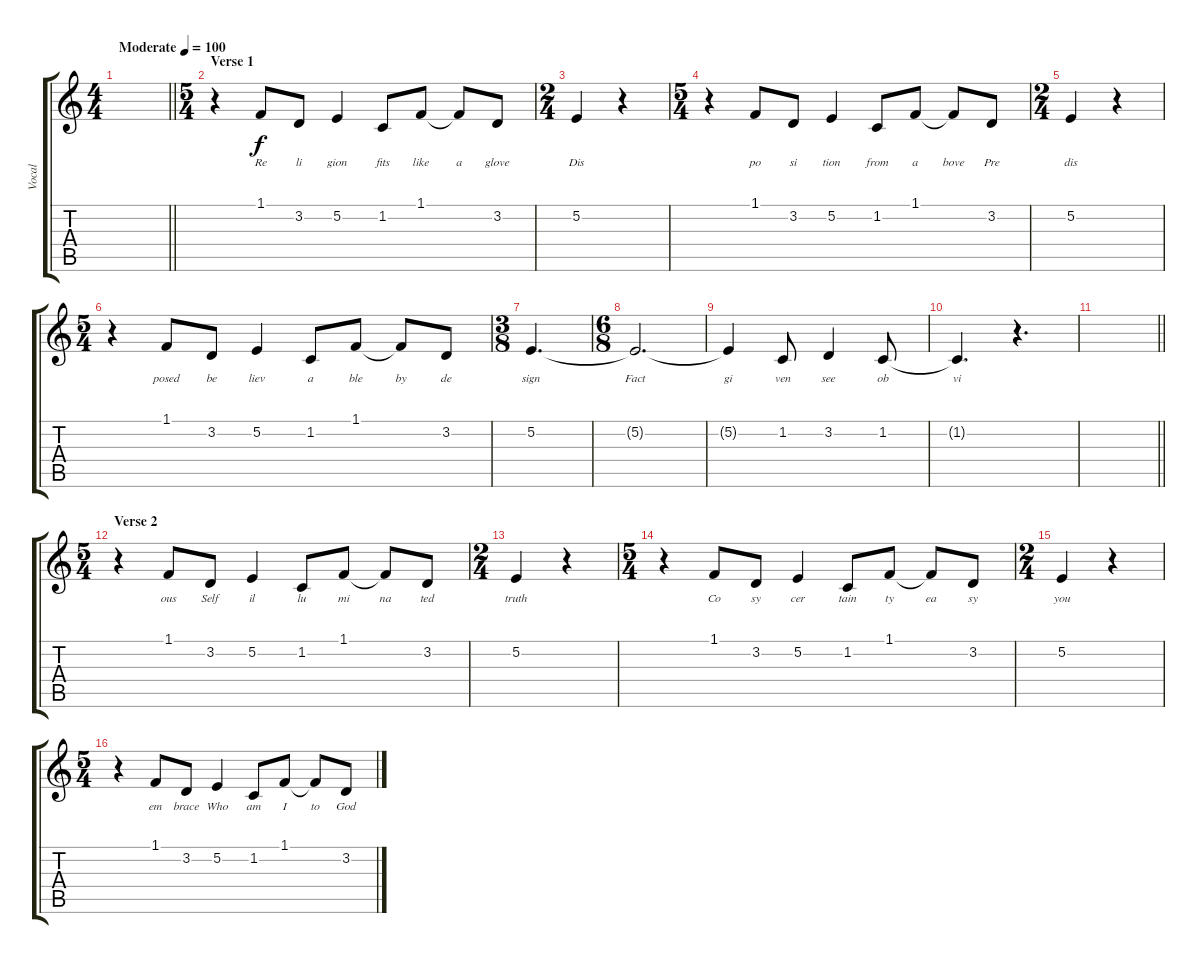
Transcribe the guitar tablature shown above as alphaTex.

\track ("Vocal" "Vocal") {instrument acousticgrandpiano}
\staff {score tabs}
\tuning (E4 B3 G3 D3 A2 E2) {hide}
\ts (4 4)
\tempo (100 "Moderate")
\clef g2
\barLineRight lightlight
\ks c
|
\ts (5 4)
\section ("" "Verse 1")
r.4 1.1.8{lyrics (0 "Re") lyrics (1 "") lyrics (2 "") lyrics (3 "") lyrics (4 "")} 3.2.8{lyrics (0 "li") lyrics (1 "") lyrics (2 "") lyrics (3 "") lyrics (4 "")} 5.2.4{lyrics (0 "gion") lyrics (1 "") lyrics (2 "") lyrics (3 "") lyrics (4 "")} 1.2.8{lyrics (0 "fits") lyrics (1 "") lyrics (2 "") lyrics (3 "") lyrics (4 "")} 1.1.8{lyrics (0 "like") lyrics (1 "") lyrics (2 "") lyrics (3 "") lyrics (4 "")} 1.1{t}.8{lyrics (0 "a") lyrics (1 "") lyrics (2 "") lyrics (3 "") lyrics (4 "")} 3.2.8{lyrics (0 "glove") lyrics (1 "") lyrics (2 "") lyrics (3 "") lyrics (4 "")} |
\ts (2 4)
5.2.4{lyrics (0 "Dis") lyrics (1 "") lyrics (2 "") lyrics (3 "") lyrics (4 "")} r.4 |
\ts (5 4)
r.4 1.1.8{lyrics (0 "po") lyrics (1 "") lyrics (2 "") lyrics (3 "") lyrics (4 "")} 3.2.8{lyrics (0 "si") lyrics (1 "") lyrics (2 "") lyrics (3 "") lyrics (4 "")} 5.2.4{lyrics (0 "tion") lyrics (1 "") lyrics (2 "") lyrics (3 "") lyrics (4 "")} 1.2.8{lyrics (0 "from") lyrics (1 "") lyrics (2 "") lyrics (3 "") lyrics (4 "")} 1.1.8{lyrics (0 "a") lyrics (1 "") lyrics (2 "") lyrics (3 "") lyrics (4 "")} 1.1{t}.8{lyrics (0 "bove") lyrics (1 "") lyrics (2 "") lyrics (3 "") lyrics (4 "")} 3.2.8{lyrics (0 "Pre") lyrics (1 "") lyrics (2 "") lyrics (3 "") lyrics (4 "")} |
\ts (2 4)
5.2.4{lyrics (0 "dis") lyrics (1 "") lyrics (2 "") lyrics (3 "") lyrics (4 "")} r.4 |
\ts (5 4)
r.4 1.1.8{lyrics (0 "posed") lyrics (1 "") lyrics (2 "") lyrics (3 "") lyrics (4 "")} 3.2.8{lyrics (0 "be") lyrics (1 "") lyrics (2 "") lyrics (3 "") lyrics (4 "")} 5.2.4{lyrics (0 "liev") lyrics (1 "") lyrics (2 "") lyrics (3 "") lyrics (4 "")} 1.2.8{lyrics (0 "a") lyrics (1 "") lyrics (2 "") lyrics (3 "") lyrics (4 "")} 1.1.8{lyrics (0 "ble") lyrics (1 "") lyrics (2 "") lyrics (3 "") lyrics (4 "")} 1.1{t}.8{lyrics (0 "by") lyrics (1 "") lyrics (2 "") lyrics (3 "") lyrics (4 "")} 3.2.8{lyrics (0 "de") lyrics (1 "") lyrics (2 "") lyrics (3 "") lyrics (4 "")} |
\ts (3 8)
5.2.4{d lyrics (0 "sign") lyrics (1 "") lyrics (2 "") lyrics (3 "") lyrics (4 "")} |
\ts (6 8)
5.2{t}.2{d lyrics (0 "Fact") lyrics (1 "") lyrics (2 "") lyrics (3 "") lyrics (4 "")} |
5.2{t}.4{lyrics (0 "gi") lyrics (1 "") lyrics (2 "") lyrics (3 "") lyrics (4 "")} 1.2.8{lyrics (0 "ven") lyrics (1 "") lyrics (2 "") lyrics (3 "") lyrics (4 "")} 3.2.4{lyrics (0 "see") lyrics (1 "") lyrics (2 "") lyrics (3 "") lyrics (4 "")} 1.2.8{lyrics (0 "ob") lyrics (1 "") lyrics (2 "") lyrics (3 "") lyrics (4 "")} |
1.2{t}.4{d lyrics (0 "vi") lyrics (1 "") lyrics (2 "") lyrics (3 "") lyrics (4 "")} r.4{d} |
\barLineRight lightlight
|
\ts (5 4)
\section ("" "Verse 2")
r.4 1.1.8{lyrics (0 "ous") lyrics (1 "") lyrics (2 "") lyrics (3 "") lyrics (4 "")} 3.2.8{lyrics (0 "Self") lyrics (1 "") lyrics (2 "") lyrics (3 "") lyrics (4 "")} 5.2.4{lyrics (0 "il") lyrics (1 "") lyrics (2 "") lyrics (3 "") lyrics (4 "")} 1.2.8{lyrics (0 "lu") lyrics (1 "") lyrics (2 "") lyrics (3 "") lyrics (4 "")} 1.1.8{lyrics (0 "mi") lyrics (1 "") lyrics (2 "") lyrics (3 "") lyrics (4 "")} 1.1{t}.8{lyrics (0 "na") lyrics (1 "") lyrics (2 "") lyrics (3 "") lyrics (4 "")} 3.2.8{lyrics (0 "ted") lyrics (1 "") lyrics (2 "") lyrics (3 "") lyrics (4 "")} |
\ts (2 4)
5.2.4{lyrics (0 "truth") lyrics (1 "") lyrics (2 "") lyrics (3 "") lyrics (4 "")} r.4 |
\ts (5 4)
r.4 1.1.8{lyrics (0 "Co") lyrics (1 "") lyrics (2 "") lyrics (3 "") lyrics (4 "")} 3.2.8{lyrics (0 "sy") lyrics (1 "") lyrics (2 "") lyrics (3 "") lyrics (4 "")} 5.2.4{lyrics (0 "cer") lyrics (1 "") lyrics (2 "") lyrics (3 "") lyrics (4 "")} 1.2.8{lyrics (0 "tain") lyrics (1 "") lyrics (2 "") lyrics (3 "") lyrics (4 "")} 1.1.8{lyrics (0 "ty") lyrics (1 "") lyrics (2 "") lyrics (3 "") lyrics (4 "")} 1.1{t}.8{lyrics (0 "ea") lyrics (1 "") lyrics (2 "") lyrics (3 "") lyrics (4 "")} 3.2.8{lyrics (0 "sy") lyrics (1 "") lyrics (2 "") lyrics (3 "") lyrics (4 "")} |
\ts (2 4)
5.2.4{lyrics (0 "you") lyrics (1 "") lyrics (2 "") lyrics (3 "") lyrics (4 "")} r.4 |
\ts (5 4)
r.4 1.1.8{lyrics (0 "em") lyrics (1 "") lyrics (2 "") lyrics (3 "") lyrics (4 "")} 3.2.8{lyrics (0 "brace") lyrics (1 "") lyrics (2 "") lyrics (3 "") lyrics (4 "")} 5.2.4{lyrics (0 "Who") lyrics (1 "") lyrics (2 "") lyrics (3 "") lyrics (4 "")} 1.2.8{lyrics (0 "am") lyrics (1 "") lyrics (2 "") lyrics (3 "") lyrics (4 "")} 1.1.8{lyrics (0 "I") lyrics (1 "") lyrics (2 "") lyrics (3 "") lyrics (4 "")} 1.1{t}.8{lyrics (0 "to") lyrics (1 "") lyrics (2 "") lyrics (3 "") lyrics (4 "")} 3.2.8{lyrics (0 "God") lyrics (1 "") lyrics (2 "") lyrics (3 "") lyrics (4 "")}
